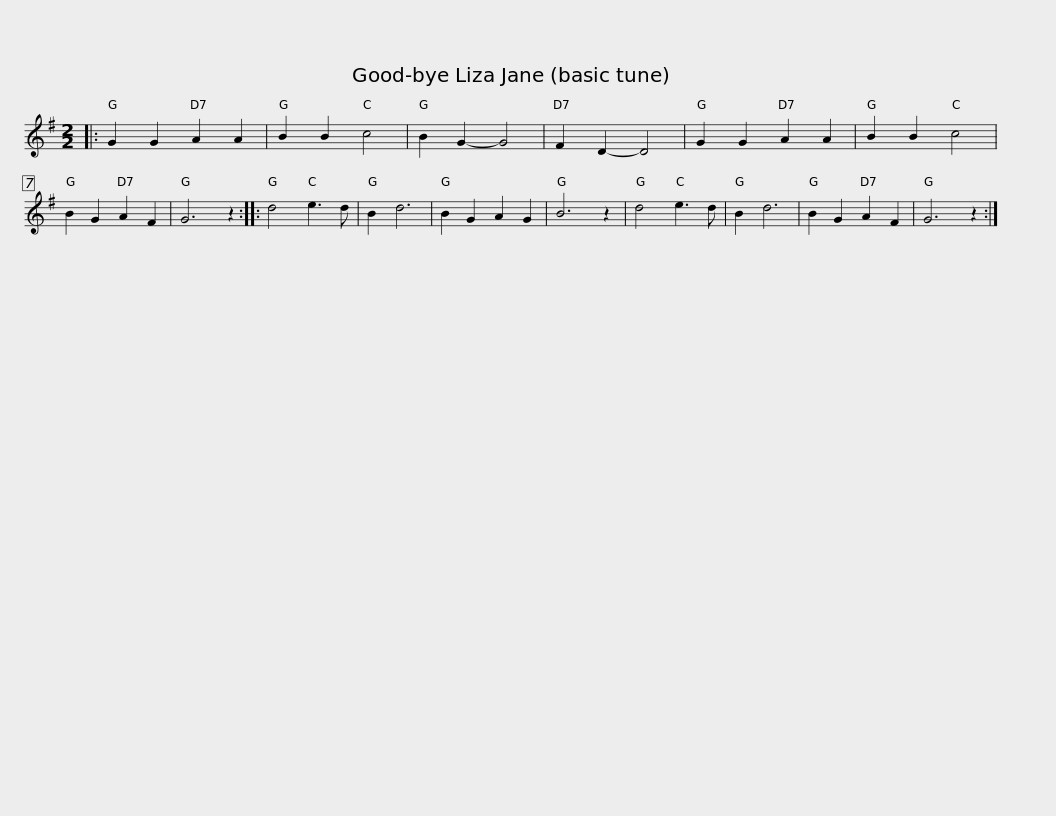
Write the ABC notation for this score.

X:1
L:1/8
M:2/2
I:linebreak $
K:G
V:1 treble
V:1
|: G2 G2 A2 A2 | B2 B2 c4 | B2 G2- G4 | F2 D2- D4 | G2 G2 A2 A2 | %5
 B2 B2 c4 | B2 G2 A2 F2 | G6 z2 :: d4 e3 d | B2 d6 |$ %10
 B2 G2 A2 G2 | B6 z2 | d4 e3 d | B2 d6 | B2 G2 A2 F2 | %15
 G6 z2 :| %16
